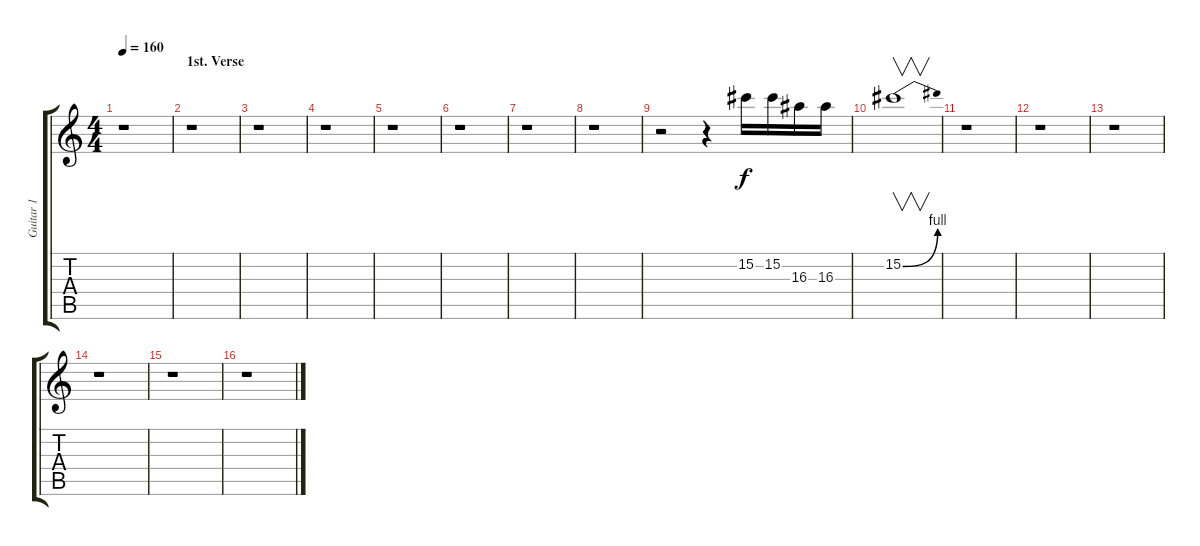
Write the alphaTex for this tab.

\track ("Guitar 1" "Guitar 1") {instrument distortionguitar}
\staff {score tabs}
\tuning (Eb4 Bb3 Gb3 Db3 Ab2 Eb2) {hide}
\ts (4 4)
\tempo 160
\clef g2
\ks c
r.1{dy f} |
\section ("" "1st. Verse")
r.1 |
r.1 |
r.1 |
r.1 |
r.1 |
r.1 |
r.1 |
r.2 r.4 15.2.16 15.2.16 16.3.16 16.3.16 |
15.2{be (bend 0 0 60 4)}.1{v} |
r.1 |
r.1 |
r.1 |
r.1 |
r.1 |
r.1
